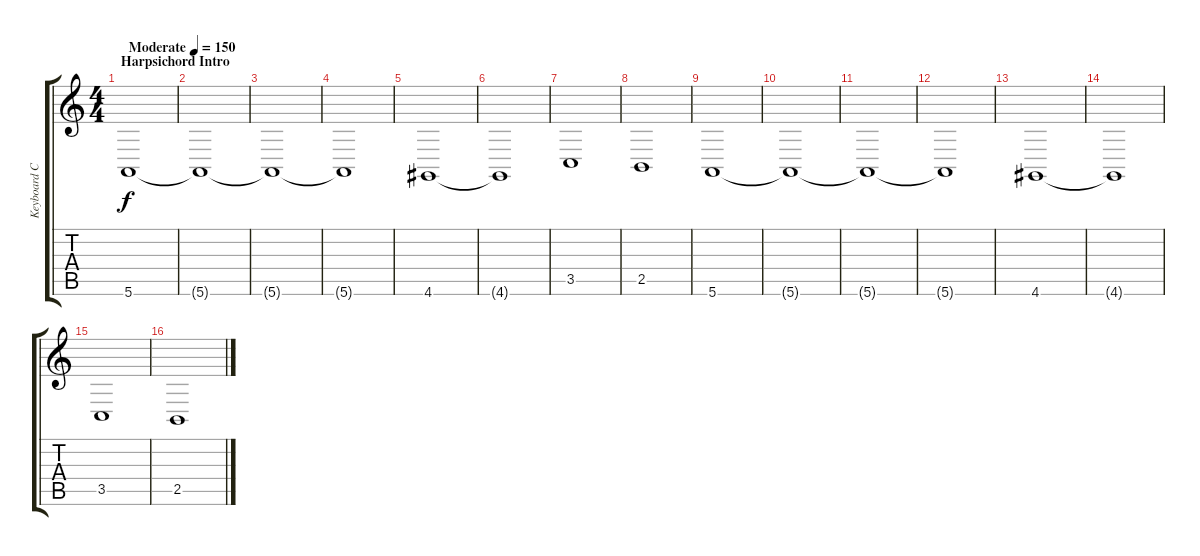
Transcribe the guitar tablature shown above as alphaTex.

\track ("Keyboard Choir" "Keyboard C") {instrument pad7halo}
\staff {score tabs}
\tuning (E4 B3 G3 D3 A2 E2) {hide}
\ts (4 4)
\section ("" "Harpsichord Intro")
\tempo (150 "Moderate")
\clef g2
\ks c
5.6.1{dy f instrument pad7halo} |
5.6{t}.1 |
5.6{t}.1 |
5.6{t}.1 |
4.6.1 |
4.6{t}.1 |
3.5.1 |
2.5.1 |
5.6.1 |
5.6{t}.1 |
5.6{t}.1 |
5.6{t}.1 |
4.6.1 |
4.6{t}.1 |
3.5.1 |
2.5.1
